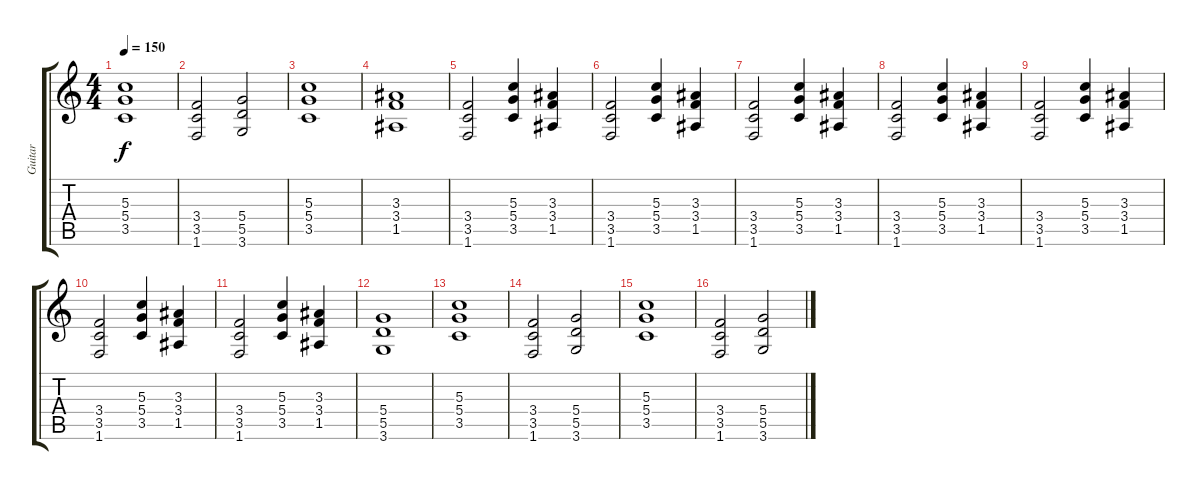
\track ("Guitar" "Guitar") {instrument distortionguitar}
\staff {score tabs}
\tuning (E4 B3 G3 D3 A2 E2) {hide}
\ts (4 4)
\tempo 150
\clef g2
\ks c
(5.3 5.4 3.5).1{dy f} |
(3.4 3.5 1.6).2 (5.4 5.5 3.6).2 |
(5.3 5.4 3.5).1 |
(3.3 3.4 1.5).1 |
(3.4 3.5 1.6).2 (5.3 5.4 3.5).4 (3.3 3.4 1.5).4 |
(3.4 3.5 1.6).2 (5.3 5.4 3.5).4 (3.3 3.4 1.5).4 |
(3.4 3.5 1.6).2 (5.3 5.4 3.5).4 (3.3 3.4 1.5).4 |
(3.4 3.5 1.6).2 (5.3 5.4 3.5).4 (3.3 3.4 1.5).4 |
(3.4 3.5 1.6).2 (5.3 5.4 3.5).4 (3.3 3.4 1.5).4 |
(3.4 3.5 1.6).2 (5.3 5.4 3.5).4 (3.3 3.4 1.5).4 |
(3.4 3.5 1.6).2 (5.3 5.4 3.5).4 (3.3 3.4 1.5).4 |
(5.4 5.5 3.6).1 |
(5.3 5.4 3.5).1 |
(3.4 3.5 1.6).2 (5.4 5.5 3.6).2 |
(5.3 5.4 3.5).1 |
(3.4 3.5 1.6).2 (5.4 5.5 3.6).2
